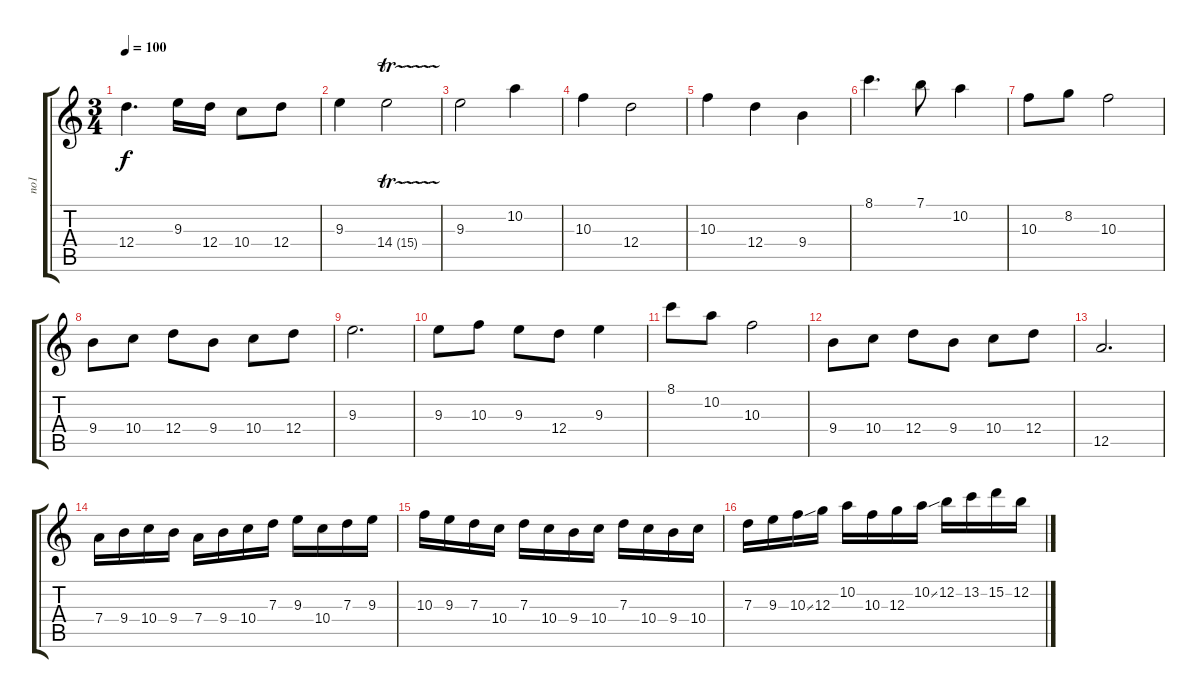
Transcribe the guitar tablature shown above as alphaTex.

\track ("no1" "no1") {instrument overdrivenguitar}
\staff {score tabs}
\tuning (E4 B3 G3 D3 A2 E2) {hide}
\ts (3 4)
\tempo 100
\clef g2
\ks c
12.4.4{d dy f} 9.3.16 12.4.16 10.4.8 12.4.8 |
9.3.4 14.4{tr (15 32)}.2 |
9.3.2 10.2.4 |
10.3.4 12.4.2 |
10.3.4 12.4.4 9.4.4 |
8.1.4{d volume 16} 7.1.8 10.2.4 |
10.3.8 8.2.8 10.3.2 |
9.4.8 10.4.8 12.4.8 9.4.8 10.4.8 12.4.8 |
9.3.2{d} |
9.3.8 10.3.8 9.3.8 12.4.8 9.3.4 |
8.1.8 10.2.8 10.3.2 |
9.4.8 10.4.8 12.4.8 9.4.8 10.4.8 12.4.8 |
12.5.2{d} |
7.4.16 9.4.16 10.4.16 9.4.16 7.4.16 9.4.16 10.4.16 7.3.16 9.3.16 10.4.16 7.3.16 9.3.16 |
10.3.16 9.3.16 7.3.16 10.4.16 7.3.16 10.4.16 9.4.16 10.4.16 7.3.16 10.4.16 9.4.16 10.4.16 |
7.3.16 9.3.16 10.3{ss}.16 12.3.16 10.2.16 10.3.16 12.3.16 10.2{ss}.16 12.2.16 13.2.16 15.2.16 12.2.16
